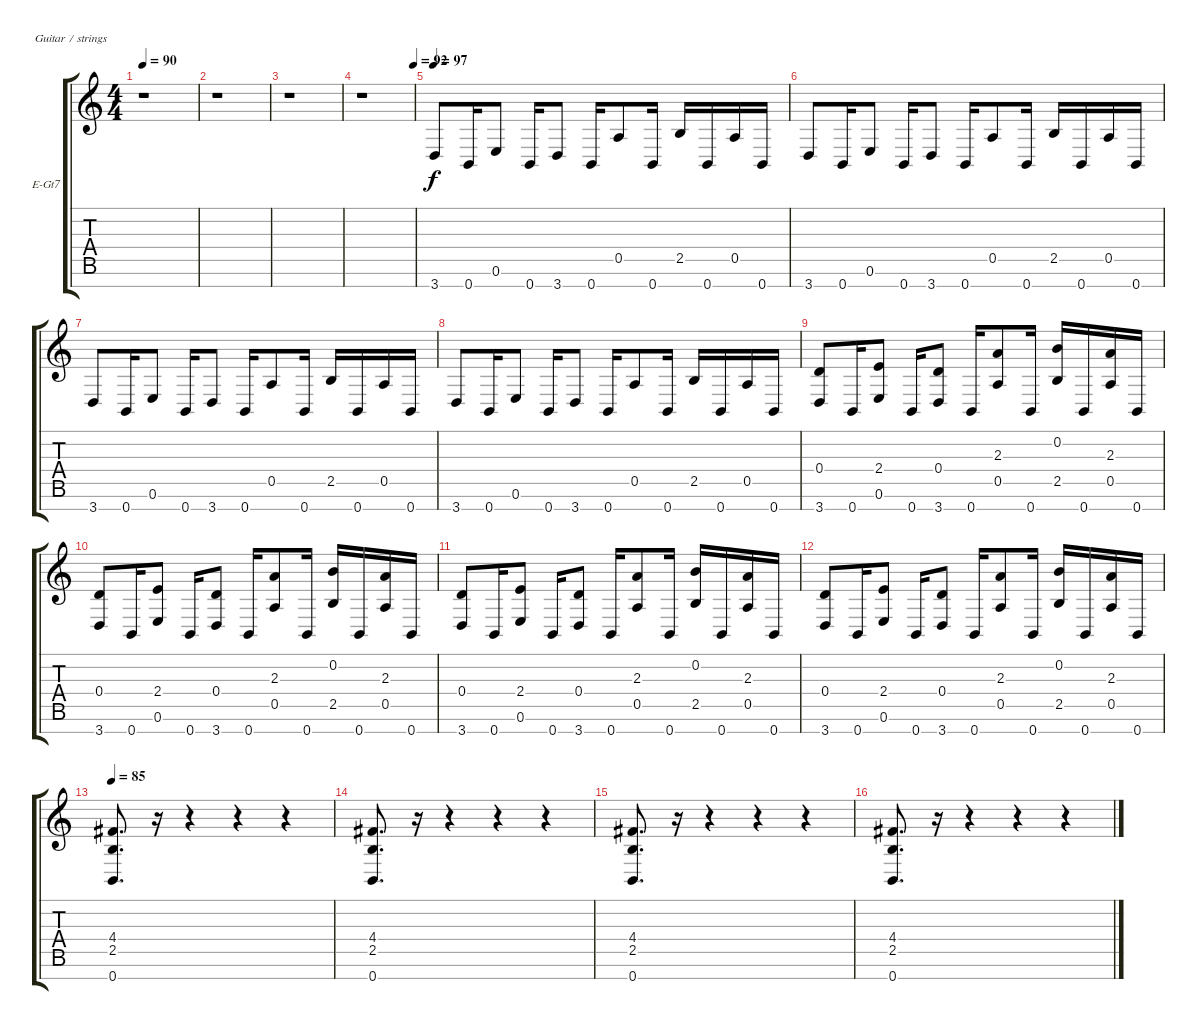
\bracketExtendMode groupsimilarinstruments
\firstSystemTrackNameOrientation horizontal
\otherSystemsTrackNameOrientation horizontal
\track ("Adam Jones 2" "E-Gt7") {instrument distortionguitar}
\staff {score tabs}
\tuning (E4 B3 G3 D3 A2 E2 B1)
\ts (4 4)
\tempo 90
\clef g2
\ks c
r.1{dy f} |
r.1 |
r.1 |
\tempo (92 1)
r.1 |
\tempo 97
3.7.8 0.7.16 0.6.8 0.7.16 3.7.8 0.7.16 0.5.8 0.7.16 2.5.16 0.7.16 0.5.16 0.7.16 |
3.7.8 0.7.16 0.6.8 0.7.16 3.7.8 0.7.16 0.5.8 0.7.16 2.5.16 0.7.16 0.5.16 0.7.16 |
3.7.8 0.7.16 0.6.8 0.7.16 3.7.8 0.7.16 0.5.8 0.7.16 2.5.16 0.7.16 0.5.16 0.7.16 |
3.7.8 0.7.16 0.6.8 0.7.16 3.7.8 0.7.16 0.5.8 0.7.16 2.5.16 0.7.16 0.5.16 0.7.16 |
(0.4 3.7).8 0.7.16 (2.4 0.6).8 0.7.16 (0.4 3.7).8 0.7.16 (2.3 0.5).8 0.7.16 (0.2 2.5).16 0.7.16 (2.3 0.5).16 0.7.16 |
(0.4 3.7).8 0.7.16 (2.4 0.6).8 0.7.16 (0.4 3.7).8 0.7.16 (2.3 0.5).8 0.7.16 (0.2 2.5).16 0.7.16 (2.3 0.5).16 0.7.16 |
(0.4 3.7).8 0.7.16 (2.4 0.6).8 0.7.16 (0.4 3.7).8 0.7.16 (2.3 0.5).8 0.7.16 (0.2 2.5).16 0.7.16 (2.3 0.5).16 0.7.16 |
(0.4 3.7).8 0.7.16 (2.4 0.6).8 0.7.16 (0.4 3.7).8 0.7.16 (2.3 0.5).8 0.7.16 (0.2 2.5).16 0.7.16 (2.3 0.5).16 0.7.16 |
\tempo 85
(4.4 2.5 0.7).8{d} r.16 r.4 r.4 r.4 |
(4.4 2.5 0.7).8{d} r.16 r.4 r.4 r.4 |
(4.4 2.5 0.7).8{d} r.16 r.4 r.4 r.4 |
(4.4 2.5 0.7).8{d} r.16 r.4 r.4 r.4
